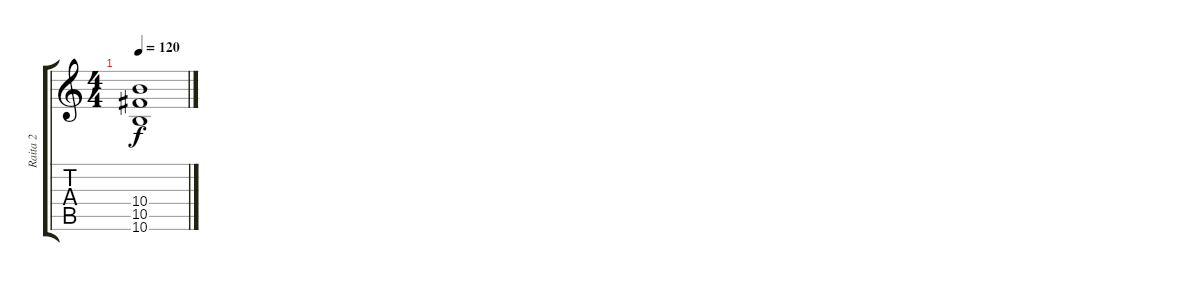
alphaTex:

\track ("Raita 2" "Raita 2") {instrument distortionguitar}
\staff {score tabs}
\tuning (Eb4 Bb3 Gb3 Db3 Ab2 Db2) {hide}
\ts (4 4)
\tempo 120
\clef g2
\ks c
(10.4 10.5 10.6).1{dy f}
